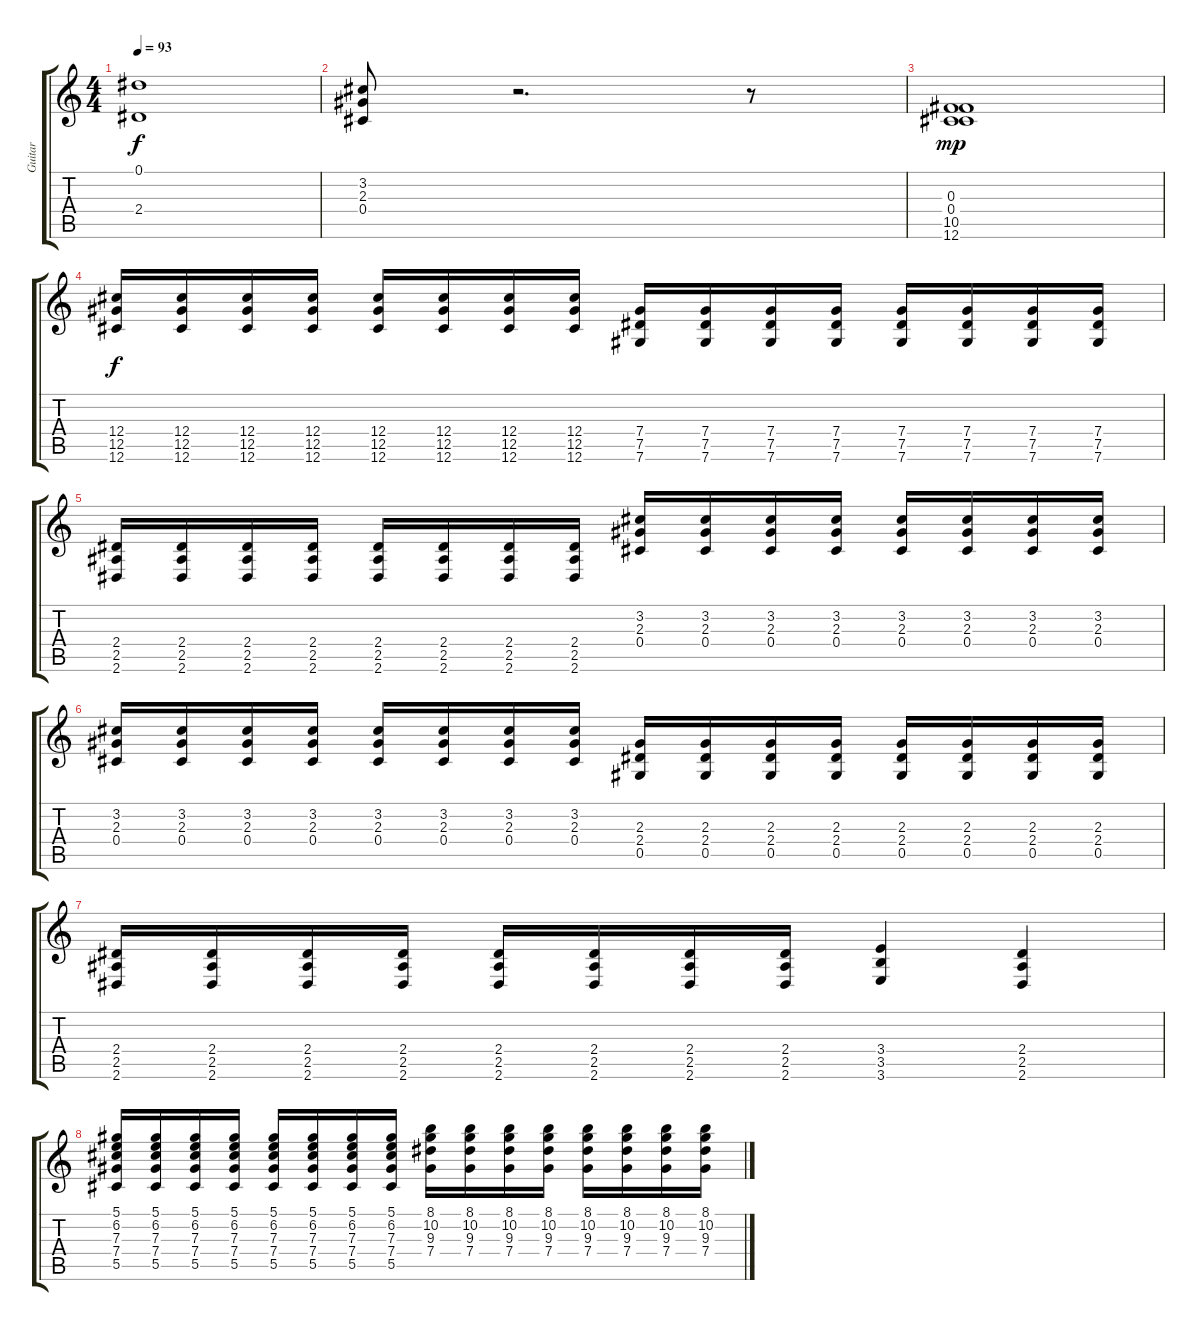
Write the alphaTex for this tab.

\track ("Guitar" "Guitar") {instrument distortionguitar}
\staff {score tabs}
\tuning (Eb4 Bb3 Gb3 Db3 Ab2 Db2) {hide}
\ts (4 4)
\tempo 93
\clef g2
\ks c
(0.1 2.4).1{dy f} |
(3.2 2.3 0.4).8 r.2{d} r.8 |
(0.3 0.4 10.5 12.6).1{dy mp} |
(12.4 12.5 12.6).16{dy f} (12.4 12.5 12.6).16 (12.4 12.5 12.6).16 (12.4 12.5 12.6).16 (12.4 12.5 12.6).16 (12.4 12.5 12.6).16 (12.4 12.5 12.6).16 (12.4 12.5 12.6).16 (7.4 7.5 7.6).16 (7.4 7.5 7.6).16 (7.4 7.5 7.6).16 (7.4 7.5 7.6).16 (7.4 7.5 7.6).16 (7.4 7.5 7.6).16 (7.4 7.5 7.6).16 (7.4 7.5 7.6).16 |
(2.4 2.5 2.6).16 (2.4 2.5 2.6).16 (2.4 2.5 2.6).16 (2.4 2.5 2.6).16 (2.4 2.5 2.6).16 (2.4 2.5 2.6).16 (2.4 2.5 2.6).16 (2.4 2.5 2.6).16 (3.2 2.3 0.4).16 (3.2 2.3 0.4).16 (3.2 2.3 0.4).16 (3.2 2.3 0.4).16 (3.2 2.3 0.4).16 (3.2 2.3 0.4).16 (3.2 2.3 0.4).16 (3.2 2.3 0.4).16 |
(3.2 2.3 0.4).16 (3.2 2.3 0.4).16 (3.2 2.3 0.4).16 (3.2 2.3 0.4).16 (3.2 2.3 0.4).16 (3.2 2.3 0.4).16 (3.2 2.3 0.4).16 (3.2 2.3 0.4).16 (2.3 2.4 0.5).16 (2.3 2.4 0.5).16 (2.3 2.4 0.5).16 (2.3 2.4 0.5).16 (2.3 2.4 0.5).16 (2.3 2.4 0.5).16 (2.3 2.4 0.5).16 (2.3 2.4 0.5).16 |
(2.4 2.5 2.6).16 (2.4 2.5 2.6).16 (2.4 2.5 2.6).16 (2.4 2.5 2.6).16 (2.4 2.5 2.6).16 (2.4 2.5 2.6).16 (2.4 2.5 2.6).16 (2.4 2.5 2.6).16 (3.4 3.5 3.6).4 (2.4 2.5 2.6).4 |
(5.1 6.2 7.3 7.4 5.5).16 (5.1 6.2 7.3 7.4 5.5).16 (5.1 6.2 7.3 7.4 5.5).16 (5.1 6.2 7.3 7.4 5.5).16 (5.1 6.2 7.3 7.4 5.5).16 (5.1 6.2 7.3 7.4 5.5).16 (5.1 6.2 7.3 7.4 5.5).16 (5.1 6.2 7.3 7.4 5.5).16 (8.1 10.2 9.3 7.4).16 (8.1 10.2 9.3 7.4).16 (8.1 10.2 9.3 7.4).16 (8.1 10.2 9.3 7.4).16 (8.1 10.2 9.3 7.4).16 (8.1 10.2 9.3 7.4).16 (8.1 10.2 9.3 7.4).16 (8.1 10.2 9.3 7.4).16
